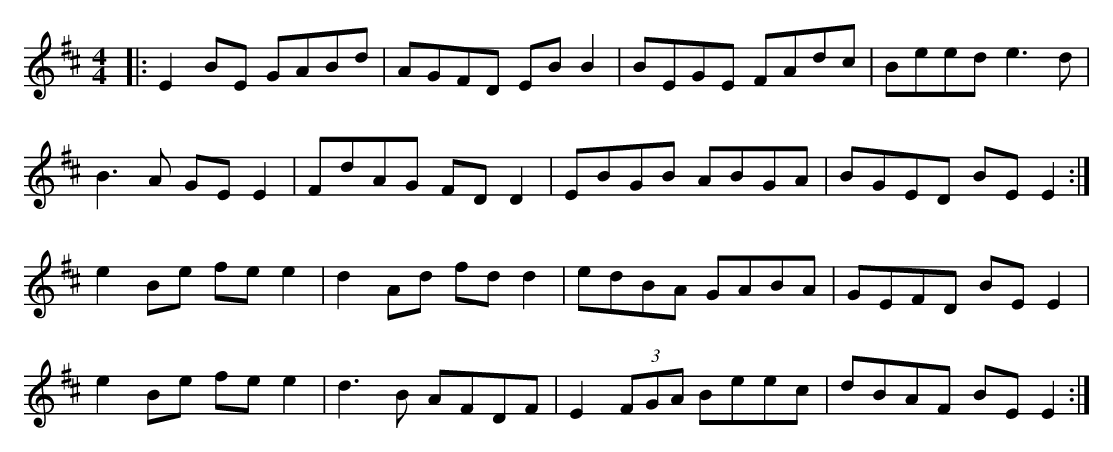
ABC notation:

X:1
M:4/4
K:Edor
|:E2 BE GABd|AGFD EB B2|BEGE FAdc|Beed e3d|
B3A GE E2|FdAG FD D2|EBGB ABGA|BGED BE E2:|
e2 Be fe e2|d2 Ad fd d2|edBA GABA|GEFD BE E2|
e2 Be fe e2|d3B AFDF|E2 (3FGA Beec|dBAF BE E2:|
